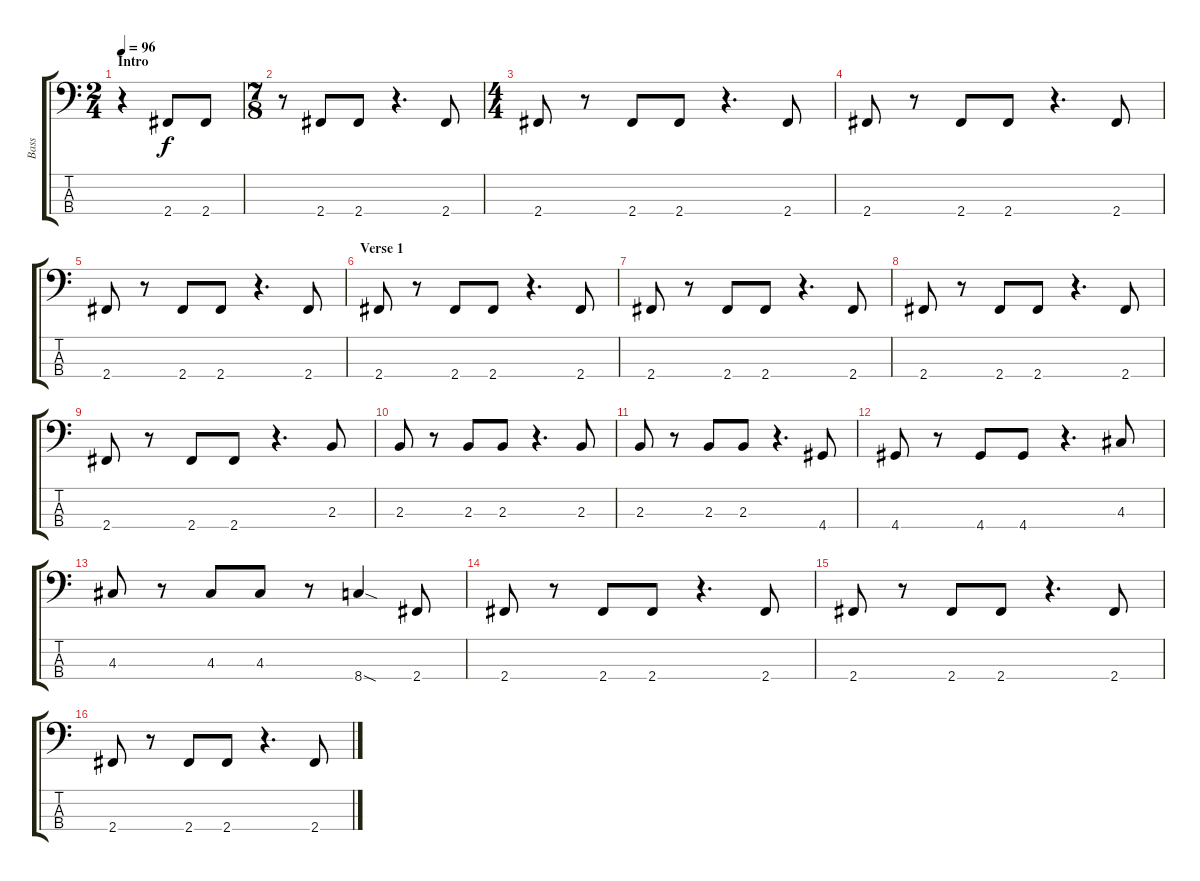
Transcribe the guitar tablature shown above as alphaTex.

\track ("Bass" "Bass") {instrument electricbassfinger}
\staff {score tabs}
\tuning (G2 D2 A1 E1) {hide}
\ts (2 4)
\section ("" "Intro")
\tempo 96
\clef f4
\ks c
r.4{dy f instrument electricbassfinger} 2.4.8 2.4.8 |
\ts (7 8)
r.8 2.4.8 2.4.8 r.4{d} 2.4.8 |
\ts (4 4)
2.4.8 r.8 2.4.8 2.4.8 r.4{d} 2.4.8 |
2.4.8 r.8 2.4.8 2.4.8 r.4{d} 2.4.8 |
2.4.8 r.8 2.4.8 2.4.8 r.4{d} 2.4.8 |
\section ("" "Verse 1")
2.4.8 r.8 2.4.8 2.4.8 r.4{d} 2.4.8 |
2.4.8 r.8 2.4.8 2.4.8 r.4{d} 2.4.8 |
2.4.8 r.8 2.4.8 2.4.8 r.4{d} 2.4.8 |
2.4.8 r.8 2.4.8 2.4.8 r.4{d} 2.3.8 |
2.3.8 r.8 2.3.8 2.3.8 r.4{d} 2.3.8 |
2.3.8 r.8 2.3.8 2.3.8 r.4{d} 4.4.8 |
4.4.8 r.8 4.4.8 4.4.8 r.4{d} 4.3.8 |
4.3.8 r.8 4.3.8 4.3.8 r.8 8.4{sod}.4 2.4.8 |
2.4.8 r.8 2.4.8 2.4.8 r.4{d} 2.4.8 |
2.4.8 r.8 2.4.8 2.4.8 r.4{d} 2.4.8 |
2.4.8 r.8 2.4.8 2.4.8 r.4{d} 2.4.8
